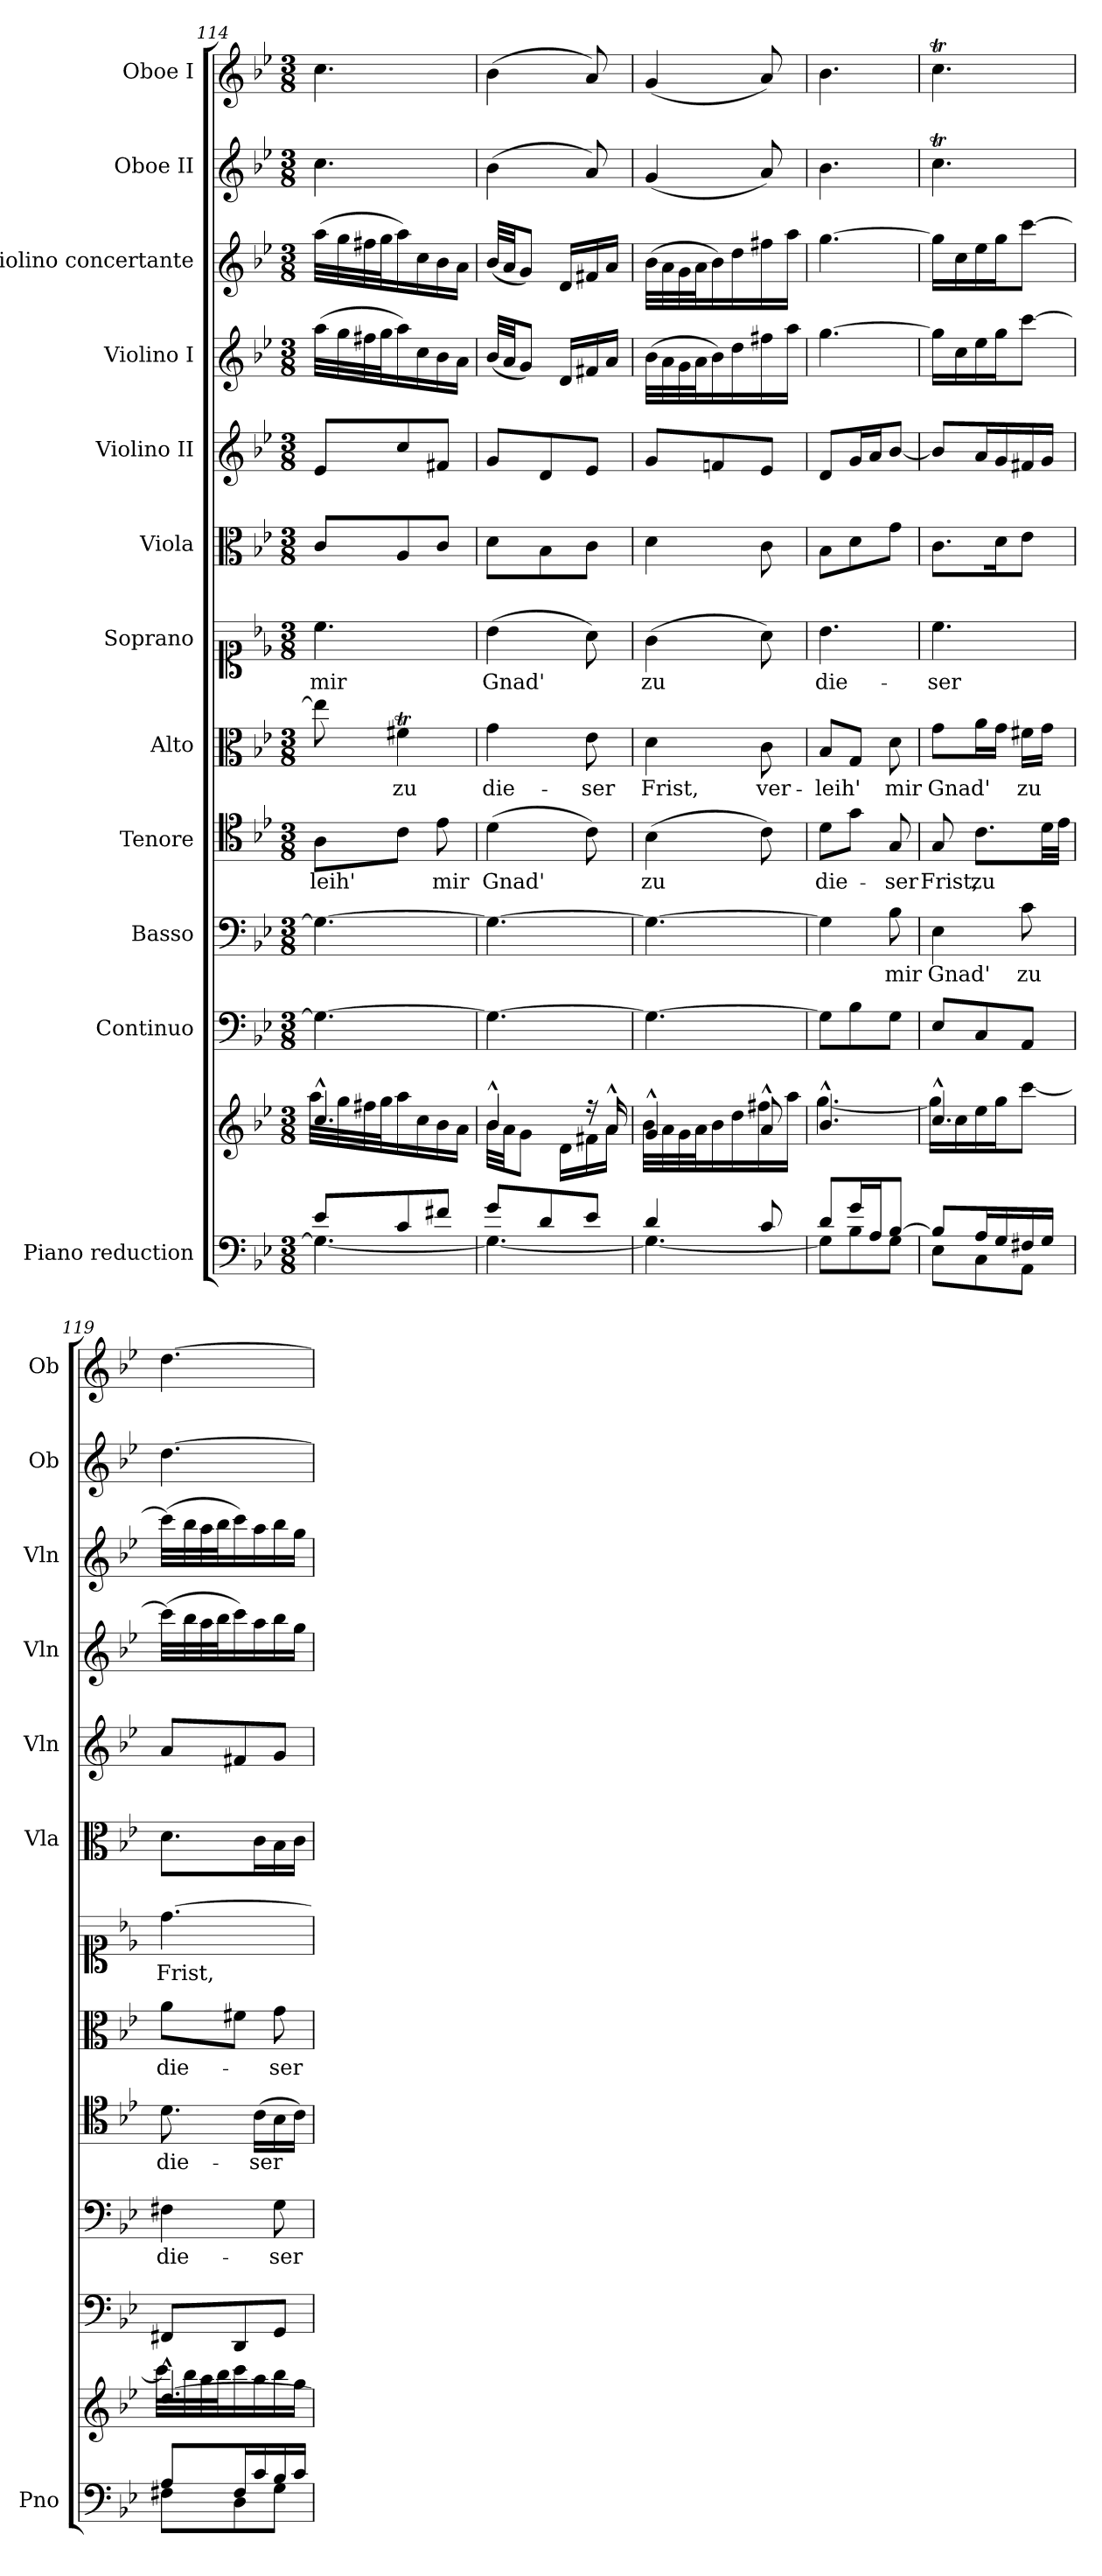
**kern	**kern	**kern	**kern	**text	**kern	**text	**kern	**text	**kern	**text	**kern	**kern	**kern	**kern	**kern	**kern
*part12	*part12	*part11	*part10	*part10	*part9	*part9	*part8	*part8	*part7	*part7	*part6	*part5	*part4	*part3	*part2	*part1
*staff13	*staff12	*staff11	*staff10	*staff10	*staff9	*staff9	*staff8	*staff8	*staff7	*staff7	*staff6	*staff5	*staff4	*staff3	*staff2	*staff1
*I"Piano reduction	*	*I"Continuo	*I"Basso	*	*I"Tenore	*	*I"Alto	*	*I"Soprano	*	*I"Viola	*I"Violino II	*I"Violino I	*I"Violino concertante	*I"Oboe II	*I"Oboe I
*I'Pno	*	*	*	*	*	*	*	*	*	*	*I'Vla	*I'Vln	*I'Vln	*I'Vln	*I'Ob	*I'Ob
*clefF4	*clefG2	*clefF4	*clefF4	*	*clefC4	*	*clefC3	*	*clefC1	*	*clefC3	*clefG2	*clefG2	*clefG2	*clefG2	*clefG2
*k[b-e-]	*k[b-e-]	*k[b-e-]	*k[b-e-]	*	*k[b-e-]	*	*k[b-e-]	*	*k[b-e-]	*	*k[b-e-]	*k[b-e-]	*k[b-e-]	*k[b-e-]	*k[b-e-]	*k[b-e-]
*M3/8	*M3/8	*M3/8	*M3/8	*	*M3/8	*	*M3/8	*	*M3/8	*	*M3/8	*M3/8	*M3/8	*M3/8	*M3/8	*M3/8
=114	=114	=114	=114	=114	=114	=114	=114	=114	=114	=114	=114	=114	=114	=114	=114	=114
*^	*^	*	*	*	*	*	*	*	*	*	*	*	*	*	*	*
!	!	!	!	!	!	!	!	!LO:LY:b	!	!	!	!LO:LY:b	!	!	!	!	!	!
8e-/L	4.G\_	4.cc^^/	32aa\LLL	4.G\_	4.G\_	.	8A\L	-leih'	8ee-\]	.	4.cc\	mir	8c/L	8e-/L	(>32aa\LLL	(>32aa\LLL	4.cc\	4.cc\
.	.	.	32gg\	.	.	.	.	.	.	.	.	.	.	.	32gg\	32gg\	.	.
.	.	.	32ff#X\	.	.	.	.	.	.	.	.	.	.	.	32ff#X\	32ff#X\	.	.
.	.	.	32gg\J	.	.	.	.	.	.	.	.	.	.	.	32gg\J	32gg\J	.	.
!	!	!	!	!	!	!	!	!	!	!LO:LY:b	!	!	!	!	!	!	!	!
8c/	.	.	16aa\	.	.	.	8c\J	.	4f#Xt\	zu	.	.	8A/	8cc/	16aa\)	16aa\)	.	.
.	.	.	16cc\	.	.	.	.	.	.	.	.	.	.	.	16cc\	16cc\	.	.
!	!	!	!	!	!	!	!	!LO:LY:b	!	!	!	!	!	!	!	!	!	!
8f#X/J	.	.	16b-\	.	.	.	8e-\	mir	.	.	.	.	8c/J	8f#X/J	16b-\	16b-\	.	.
.	.	.	16a\JJ	.	.	.	.	.	.	.	.	.	.	.	16a\JJ	16a\JJ	.	.
=115	=115	=115	=115	=115	=115	=115	=115	=115	=115	=115	=115	=115	=115	=115	=115	=115	=115	=115
!	!	!	!	!	!	!	!	!LO:LY:b	!	!LO:LY:b	!	!LO:LY:b	!	!	!	!	!	!
8g/L	4.G\_	4b-^^/	32b-\LLL	4.G\_	4.G\_	.	(>4d\	Gnad'	4g\	die-	(>4b-\	Gnad'	8d\L	8g/L	(<32b-/LLL	(<32b-/LLL	(>4b-\	(>4b-\
.	.	.	32a\JJ	.	.	.	.	.	.	.	.	.	.	.	32a/JJ	32a/JJ	.	.
.	.	.	8g\J	.	.	.	.	.	.	.	.	.	.	.	8g/J)	8g/J)	.	.
8d/	.	.	.	.	.	.	.	.	.	.	.	.	8B-\	8d/	.	.	.	.
.	.	.	16d\LL	.	.	.	.	.	.	.	.	.	.	.	16d/LL	16d/LL	.	.
!	!	!	!	!	!	!	!	!	!	!LO:LY:b	!	!	!	!	!	!	!	!
8e-/J	.	16r	16f#X\	.	.	.	8c\)	.	8e-\	-ser	8a\)	.	8c\J	8e-/J	16f#X/	16f#X/	8a/)	8a/)
.	.	16a^^/	16a\JJ	.	.	.	.	.	.	.	.	.	.	.	16a/JJ	16a/JJ	.	.
!!LO:PB:g=z
=116	=116	=116	=116	=116	=116	=116	=116	=116	=116	=116	=116	=116	=116	=116	=116	=116	=116	=116
!	!	!	!	!	!	!	!	!LO:LY:b	!	!LO:LY:b	!	!LO:LY:b	!	!	!	!	!	!
4d/	4.G\_	4g^^/	32b-\LLL	4.G\_	4.G\_	.	(>4B-\	zu	4d\	Frist,	(>4g\	zu	4d\	8g/L	(>32b-\LLL	(>32b-\LLL	(<4g/	(<4g/
.	.	.	32a\	.	.	.	.	.	.	.	.	.	.	.	32a\	32a\	.	.
.	.	.	32g\	.	.	.	.	.	.	.	.	.	.	.	32g\	32g\	.	.
.	.	.	32a\J	.	.	.	.	.	.	.	.	.	.	.	32a\J	32a\J	.	.
.	.	.	16b-\	.	.	.	.	.	.	.	.	.	.	8fn/	16b-\)	16b-\)	.	.
.	.	.	16dd\	.	.	.	.	.	.	.	.	.	.	.	16dd\	16dd\	.	.
!	!	!	!	!	!	!	!	!	!	!LO:LY:b	!	!	!	!	!	!	!	!
8c/	.	8a^^/	16ff#X\	.	.	.	8c\)	.	8c\	ver-	8a\)	.	8c\	8e-/J	16ff#X\	16ff#X\	8a/)	8a/)
.	.	.	16aa\JJ	.	.	.	.	.	.	.	.	.	.	.	16aa\JJ	16aa\JJ	.	.
=117	=117	=117	=117	=117	=117	=117	=117	=117	=117	=117	=117	=117	=117	=117	=117	=117	=117	=117
!	!	!	!	!	!	!	!	!LO:LY:b	!	!LO:LY:b	!	!LO:LY:b	!	!	!	!	!	!
8d/L	8G\L]	4.b-^^/	[4.gg\	8G\L]	4G\]	.	8d\L	die-	8B-/L	-leih'	4.b-\	die-	8B-\L	8d/L	[4.gg\	[4.gg\	4.b-\	4.b-\
16g/L	8B-\	.	.	8B-\	.	.	8g\J	.	8G/J	.	.	.	8d\	16g/L	.	.	.	.
16A/J	.	.	.	.	.	.	.	.	.	.	.	.	.	16a/J	.	.	.	.
!	!	!	!	!	!	!LO:LY:b	!	!LO:LY:b	!	!LO:LY:b	!	!	!	!	!	!	!	!
[8B-/J	8G\J	.	.	8G\J	8B-\	mir	8G/	-ser	8d\	mir	.	.	8g\J	[8b-/J	.	.	.	.
=118	=118	=118	=118	=118	=118	=118	=118	=118	=118	=118	=118	=118	=118	=118	=118	=118	=118	=118
!	!	!	!	!	!	!LO:LY:b	!	!LO:LY:b	!	!LO:LY:b	!	!LO:LY:b	!	!	!	!	!	!
8B-/L]	8E-\L	4.cc^^/	16gg\LL]	8E-/L	4E-\	Gnad'	8G/	Frist,	8g\L	Gnad'	4.cc\	-ser	8.c\L	8b-/L]	16gg\LL]	16gg\LL]	4.ccT\	4.ccT\
.	.	.	16cc\	.	.	.	.	.	.	.	.	.	.	.	16cc\	16cc\	.	.
!	!	!	!	!	!	!	!	!LO:LY:b	!	!	!	!	!	!	!	!	!	!
16A/L	8C\	.	16ee-\	8C/	.	.	8.c\L	zu	16a\L	.	.	.	.	16a/L	16ee-\	16ee-\	.	.
16G/	.	.	16gg\J	.	.	.	.	.	16g\JJ	.	.	.	16d\K	16g/	16gg\J	16gg\J	.	.
!	!	!	!	!	!	!LO:LY:b	!	!	!	!LO:LY:b	!	!	!	!	!	!	!	!
16F#X/	8AA\J	.	[8ccc\J	8AA/J	8c\	zu	.	.	16f#X\LL	zu	.	.	8e-\J	16f#X/	[8ccc\J	[8ccc\J	.	.
16G/JJ	.	.	.	.	.	.	32d\LL	.	16g\JJ	.	.	.	.	16g/JJ	.	.	.	.
.	.	.	.	.	.	.	32e-\JJJ	.	.	.	.	.	.	.	.	.	.	.
=119	=119	=119	=119	=119	=119	=119	=119	=119	=119	=119	=119	=119	=119	=119	=119	=119	=119	=119
!	!	!	!	!	!	!LO:LY:b	!	!LO:LY:b	!	!LO:LY:b	!	!LO:LY:b	!	!	!	!	!	!
8A/L	8F#X\L	[4.dd^^/	32ccc\LLL]	8FF#X/L	4F#X\	die-	8.d\	die-	8a\L	die-	[4.dd\	Frist,	8.d\L	8a/L	(>32ccc\LLL]	(>32ccc\LLL]	[4.dd\	[4.dd\
.	.	.	32bb-\	.	.	.	.	.	.	.	.	.	.	.	32bb-\	32bb-\	.	.
.	.	.	32aa\	.	.	.	.	.	.	.	.	.	.	.	32aa\	32aa\	.	.
.	.	.	32bb-\J	.	.	.	.	.	.	.	.	.	.	.	32bb-\J	32bb-\J	.	.
16F#/L	8D\	.	16ccc\	8DD/	.	.	.	.	8f#X\J	.	.	.	.	8f#X/	16ccc\)	16ccc\)	.	.
!	!	!	!	!	!	!	!	!LO:LY:b	!	!	!	!	!	!	!	!	!	!
16c/	.	.	16aa\	.	.	.	(>16c\LL	-ser	.	.	.	.	16c\L	.	16aa\	16aa\	.	.
!	!	!	!	!	!	!LO:LY:b	!	!	!	!LO:LY:b	!	!	!	!	!	!	!	!
16B-/	8G\J	.	16bb-\	8GG/J	8G\	-ser	16B-\	.	8g\	-ser	.	.	16B-\	8g/J	16bb-\	16bb-\	.	.
16c/JJ	.	.	16gg\JJ	.	.	.	16c\JJ)	.	.	.	.	.	16c\JJ	.	16gg\JJ	16gg\JJ	.	.
*v	*v	*	*	*	*	*	*	*	*	*	*	*	*	*	*	*	*	*
*	*v	*v	*	*	*	*	*	*	*	*	*	*	*	*	*	*	*
=	=	=	=	=	=	=	=	=	=	=	=	=	=	=	=	=
*-	*-	*-	*-	*-	*-	*-	*-	*-	*-	*-	*-	*-	*-	*-	*-	*-
